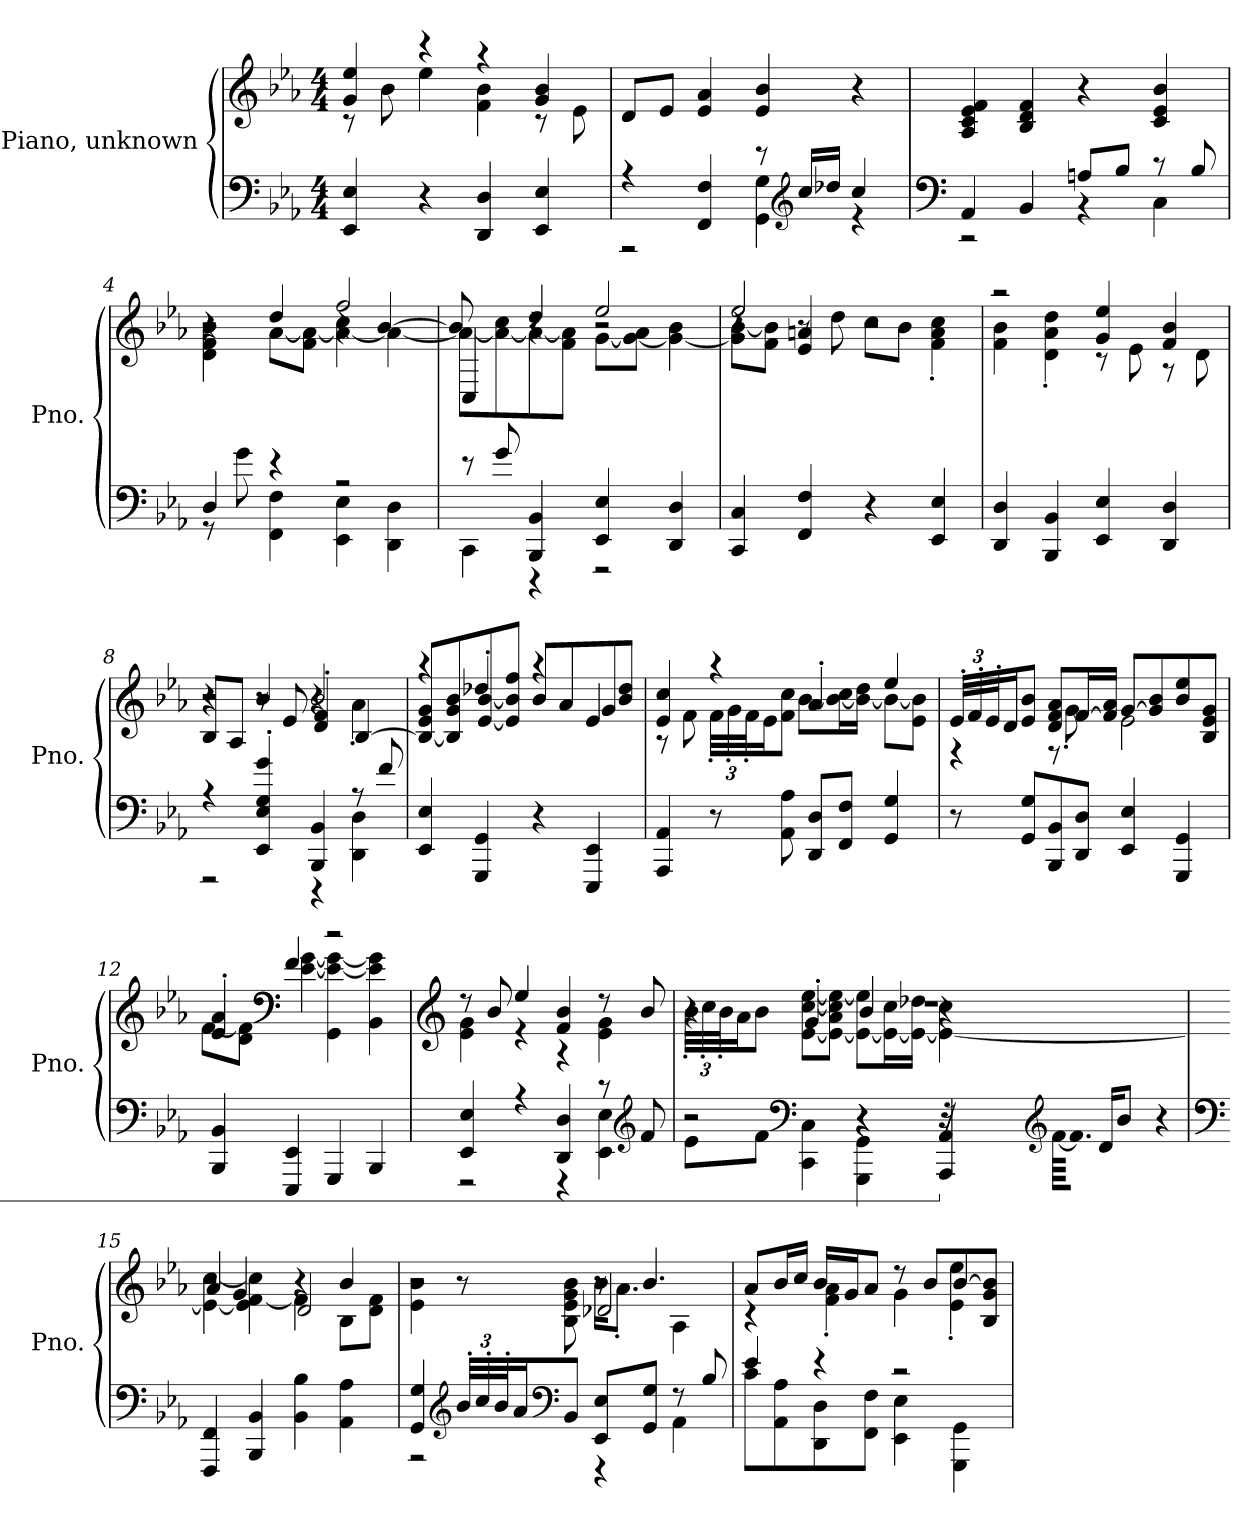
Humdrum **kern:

**kern	**kern
*part1	*part1
*staff2	*staff1
*I"Piano, unknown	*
*I'Pno.	*
*clefF4	*clefG2
*k[b-e-a-]	*k[b-e-a-]
*M4/4	*M4/4
*MM120	*MM120
=1	=1
*	*^
4EE-/ 4E-/	4g/ 4ee-/	8r
.	.	8b-\
4r	4r	4ee-\
4DD/ 4D/	4r	4f\ 4b-\
4EE-/ 4E-/	4g/ 4b-/	8r
.	.	8e-\
*	*v	*v
=2	=2
*^	*
4r	2r	8d/L
.	.	8e-/J
4FF/ 4F/	.	4e-/ 4a-/
8r	4GG\ 4G\	4e-/ 4b-/
*clefG2	*	*
16cc/LL	.	.
16dd-X/JJ	.	.
4cc/	4r	4r
=3	=3	=3
*clefF4	*	*
4AA-/	2r	4A-/ 4c/ 4e-/ 4f/
4BB-/	.	4B-/ 4d/ 4f/
8An/L	4r	4r
8B-/J	.	.
8r	4C\	4c/ 4e-/ 4b-/
8B-/	.	.
=4	=4	=4
*	*	*^
*	*	*	*^
4D/	8r	4r	4d\ 4f\ 4b-\	2r
.	8g\	.	.	.
4r	4FF\ 4F\	4dd/	[8a-\L	.
.	.	.	8f\ 8a-\_J	.
2r	4EE-\ 4E-\	2ff/	4a-\_ 4cc\	4r
.	4DD\ 4D\	.	4a-\_	[4b-/
!!LO:LB:g=z	!!	!!
=5	=5	=5	=5	=5
8r	4CC\	4C/	8a-\L_	8b-/]
8g/	.	.	8a-\_ 8cc\	8r
4BBB-/ 4BB-/	4r	4dd/	8a-\_	4r
.	.	.	8f\ 8a-\]J	.
4EE-/ 4E-/	2r	2ee-/	[8g\L	2r
.	.	.	8g\_ 8a-\J	.
4DD/ 4D/	.	.	4g\_ 4b-\	.
*v	*v	*	*	*
=6	=6	=6	=6
4CC/ 4C/	2ee-/	8g\] [8b-\L	4r
.	.	8f\ 8b-\]J	.
4FF/ 4F/	.	8r	4e-/ 4an/
.	.	8dd\	.
4r	2r	8cc\L	2r
.	.	8b-\J	.
4EE-/ 4E-/	.	4f\' 4a\' 4cc\'	.
*	*	*v	*v
=7	=7	=7
4DD/ 4D/	2r	4f\ 4b-\
4BBB-/ 4BB-/	.	4d\' 4a-\' 4dd\'
4EE-/ 4E-/	4g/ 4ee-/	8r
.	.	8e-\
4DD/ 4D/	4f/ 4b-/	8r
.	.	8d\
=8	=8	=8
*^	*	*^
4r	2r	4r	2r	8B-/L
.	.	.	.	8A-/J
4EE-/' 4E-/' 4G/' 4g/'	.	4b-/	.	8r
.	.	.	.	8e-/
4BBB-/ 4BB-/	4r	2b-/	4r	4d/' 4f/'
8r	4DD\ 4D\	.	4a-'\	[4B-/
8f/	.	.	.	.
*v	*v	*	*	*
*	*	*v	*v
!!LO:LB:g=z
=9	=9	=9
4EE-/ 4E-/	4r	8B-/_ 8e-/ 8g/L
.	.	8B-/] 8g/ 8b-/
4GGG/ 4GG/	4dd-X'/	[8e-/ [8b-/
.	.	8e-/] 8b-/] 8ff/J
4r	4r	8b-/L
.	.	8a-/
4EEE-/ 4EE-/	4e-/	8g/
.	.	8b-/ 8dd-/J
=10	=10	=10
4AAA-/ 4AA-/	4e-/ 4cc/	8r
.	.	8f\
*	*	*Xbrackettup
8r	4r	48f'\LLL
.	.	48g'\
.	.	48f'\J
.	.	16e-\J
8AA-\ 8A-\	.	8f\ 8cc\J
8DD/ 8D/L	4a-'/	[8b-\L
8FF/ 8F/J	.	16b-\_ 16cc\L
.	.	16b-\_ 16dd\JJ
4GG/ 4G/	4ee-/	8b-\L_
.	.	8e-\ 8b-\]J
=11	=11	=11
8r	48e-'/LLL	4r
.	48f'/	.
.	48e-'/J	.
.	16d/J	.
8GG/ 8G/L	8e-/ 8b-/J	.
8BBB-/ 8BB-/	8d/ 8f/ 8a-/L	8r
8DD/ 8D/J	[16f/L	8g'\
.	16f/] 16a-/JJ	.
4EE-/ 4E-/	[8g/L	2e-\
.	8g/] 8b-/	.
4GGG/ 4GG/	8b-/ 8ee-/	.
.	8B-/ 8e-/ 8g/J	.
!!LO:LB:g=z	!!
=12	=12	=12
4BBB-/ 4BB-/	4e-/' 4a-/'	[8f\L
.	.	8d\ 8f\]J
*	*clefF4	*
4EEE-/ 4EE-/	4f/	[4e-\ [4g\
4GGG/	2r	4GG\ 4e-\_ 4g\_
4BBB-/	.	4BB-\ 4e-\] 4g\]
=13	=13	=13
*	*clefG2	*
*^	*	*
4EE-/ 4E-/	2r	8r	4e-\ 4g\
.	.	8b-/	.
4r	.	4ee-/	4r
4DD/ 4D/	4r	4f/ 4b-/	4r
8r	4EE-\ 4E-\	8r	4e-\ 4g\
*clefG2	*	*	*
8f/	.	8b-/	.
!!LO:LB:g=z
=14	=14	=14	=14
*	*^	*	*^
2r	8e-\L	2r	1r	48b-'\LLL	4r
.	.	.	.	48cc'\	.
.	.	.	.	48b-'\J	.
.	.	.	.	16a-\J	.
.	8f\J	.	.	8b-\J	.
*clefF4	*	*	*	*	*
.	4CC\ 4C\	.	.	[8e-\ [8cc\ [8ee-\L	4g'/
.	.	.	.	8e-\_ 8a-\ 8cc\] 8ee-\_J	.
4r	4GGG\ 4GG\	4r	.	8e-\_ 8ee-\]L	4b-/
.	.	.	.	16e-\_ 16cc\L	.
.	.	.	.	16e-\_ 16dd-X\JJ	.
16r	48r	4AAA-/ 4AA-/	.	4e-\_ 4cc\	4r
*clefG2	*	*	*	*	*
.	[96f\KKLL	.	.	.	.
.	16.f\JJ]	.	.	.	.
16d/KL	.	.	.	.	.
8b-/J	8r	.	.	.	.
*v	*v	*v	*	*	*
=15	=15	=15	=15
*clefF4	*	*	*
4FFF/ 4FF/	2r	4e-\_ [4cc\	4a-/
4BBB-/ 4BB-/	.	4e-\] [4f\ 4cc\]	4g/
4BB-\ 4B-\	4r	4f\]	2d/
4AA-\ 4A-\	4b-/	8B-\L	.
.	.	8d\ 8f\J	.
!!LO:LB:g=z	!!	!!
=16	=16	=16	=16
*^	*	*	*
4GG/ 4G/	2r	2r	4e-\ 4b-\	2r
*clefG2	*	*	*	*
*Xbrackettup	*	*	*	*
48b-'/LLL	.	.	8r	.
48cc'/	.	.	.	.
48b-'/J	.	.	.	.
16a-/J	.	.	.	.
*clefF4	*	*	*	*
8BB-/J	.	.	8B-\ 8e-\ 8g\ 8b-\	.
8EE-/ 8E-/L	4r	8r	16b-\KL	2d-X/
.	.	.	8.a-'\J	.
8GG/ 8G/J	.	4.b-/	.	.
8r	4AA-\	.	4A-\	.
8B-/	.	.	.	.
*	*	*	*v	*v
=17	=17	=17	=17
4e-/	8c\L	8a-/L	4r
.	8AA-\ 8A-\	16b-/L	.
.	.	16cc/JJ	.
4r	8DD\ 8D\	16b-/LL	4f\' 4a-\'
.	.	16g/J	.
.	8FF\ 8F\J	8a-/J	.
2r	4EE-\ 4E-\	8r	4g\
.	.	8b-/L	.
.	4GGG\ 4GG\	[8b-/	4e-\' 4ee-\'
.	.	8B-/ 8g/ 8b-/]J	.
*v	*v	*	*
*	*v	*v
=	=
*-	*-
